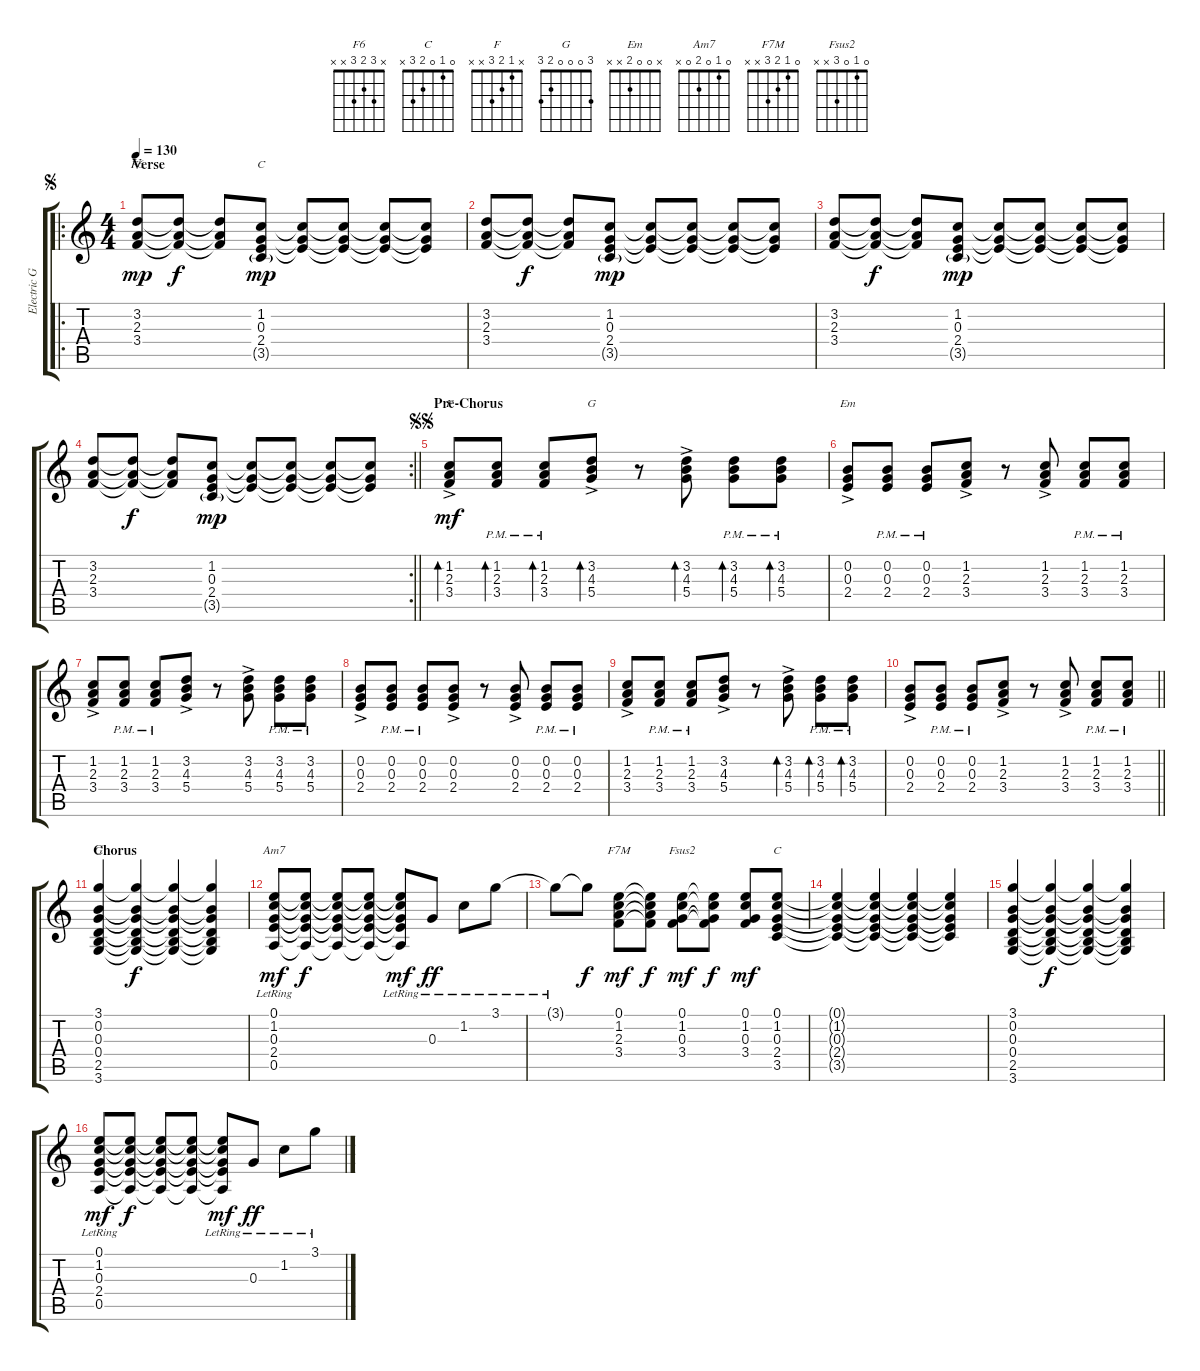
\track ("Electric Guitar" "Electric G") {instrument distortionguitar}
\staff {score tabs}
\tuning (E4 B3 G3 D3 A2 E2) {hide}
\chord ("F6" x 3 2 3 x x)
\chord ("C" x 1 0 2 x x)
\chord ("F" x 1 2 3 x x)
\chord ("G" x 3 4 5 x x)
\chord ("Em" x 0 0 2 x x)
\chord ("G" 3 0 0 0 2 3)
\chord ("Am7" 0 1 0 2 0 x)
\chord ("F7M" 0 1 2 3 x x)
\chord ("Fsus2" 0 1 0 3 x x)
\chord ("C" 0 1 0 2 3 x)
\ro
\ts (4 4)
\section ("" "Verse")
\jump segno
\tempo 130
\clef g2
\ks c
(3.2 2.3 3.4).8{ch "F6" dy mp} (3.2{t} 2.3{t} 3.4{t}).8{dy f} (3.2{t} 2.3{t} 3.4{t}).8 (1.2 0.3 2.4 3.5{g}).8{ch "C" dy mp} (1.2{t} 0.3{t} 2.4{t}).8 (1.2{t} 0.3{t} 2.4{t}).8 (1.2{t} 0.3{t} 2.4{t}).8 (1.2{t} 0.3{t} 2.4{t}).8 |
(3.2 2.3 3.4).8 (3.2{t} 2.3{t} 3.4{t}).8{dy f} (3.2{t} 2.3{t} 3.4{t}).8 (1.2 0.3 2.4 3.5{g}).8{dy mp} (1.2{t} 0.3{t} 2.4{t}).8 (1.2{t} 0.3{t} 2.4{t}).8 (1.2{t} 0.3{t} 2.4{t}).8 (1.2{t} 0.3{t} 2.4{t}).8 |
(3.2 2.3 3.4).8 (3.2{t} 2.3{t} 3.4{t}).8{dy f} (3.2{t} 2.3{t} 3.4{t}).8 (1.2 0.3 2.4 3.5{g}).8{dy mp} (1.2{t} 0.3{t} 2.4{t}).8 (1.2{t} 0.3{t} 2.4{t}).8 (1.2{t} 0.3{t} 2.4{t}).8 (1.2{t} 0.3{t} 2.4{t}).8 |
\rc 2
\barLineRight lightlight
(3.2 2.3 3.4).8 (3.2{t} 2.3{t} 3.4{t}).8{dy f} (3.2{t} 2.3{t} 3.4{t}).8 (1.2 0.3 2.4 3.5{g}).8{dy mp} (1.2{t} 0.3{t} 2.4{t}).8 (1.2{t} 0.3{t} 2.4{t}).8 (1.2{t} 0.3{t} 2.4{t}).8 (1.2{t} 0.3{t} 2.4{t}).8 |
\section ("" "Pre-Chorus")
\jump segnosegno
(1.2{ac} 2.3{ac} 3.4{ac}).8{bd 30 ch "F" dy mf} (1.2{pm} 2.3{pm} 3.4{pm}).8{bd 30} (1.2{pm} 2.3{pm} 3.4{pm}).8{bd 30} (3.2{ac} 4.3{ac} 5.4{ac}).8{bd 30 ch "G"} r.8 (3.2{ac} 4.3{ac} 5.4{ac}).8{bd 30} (3.2{pm} 4.3{pm} 5.4{pm}).8{bd 30} (3.2{pm} 4.3{pm} 5.4{pm}).8{bd 30} |
(0.2{ac} 0.3{ac} 2.4{ac}).8{ch "Em"} (0.2{pm} 0.3{pm} 2.4{pm}).8 (0.2{pm} 0.3{pm} 2.4{pm}).8 (1.2{ac} 2.3{ac} 3.4{ac}).8 r.8 (1.2{ac} 2.3{ac} 3.4{ac}).8 (1.2{pm} 2.3{pm} 3.4{pm}).8 (1.2{pm} 2.3{pm} 3.4{pm}).8 |
(1.2{ac} 2.3{ac} 3.4{ac}).8 (1.2{pm} 2.3{pm} 3.4{pm}).8 (1.2{pm} 2.3{pm} 3.4{pm}).8 (3.2{ac} 4.3{ac} 5.4{ac}).8 r.8 (3.2{ac} 4.3{ac} 5.4{ac}).8 (3.2{pm} 4.3{pm} 5.4{pm}).8 (3.2{pm} 4.3{pm} 5.4{pm}).8 |
(0.2{ac} 0.3{ac} 2.4{ac}).8 (0.2{pm} 0.3{pm} 2.4{pm}).8 (0.2{pm} 0.3{pm} 2.4{pm}).8 (0.2{ac} 0.3{ac} 2.4{ac}).8 r.8 (0.2{ac} 0.3{ac} 2.4{ac}).8 (0.2{pm} 0.3{pm} 2.4{pm}).8 (0.2{pm} 0.3{pm} 2.4{pm}).8 |
(1.2{ac} 2.3{ac} 3.4{ac}).8 (1.2{pm} 2.3{pm} 3.4{pm}).8 (1.2{pm} 2.3{pm} 3.4{pm}).8 (3.2{ac} 4.3{ac} 5.4{ac}).8 r.8 (3.2{ac} 4.3{ac} 5.4{ac}).8{bd 30} (3.2{pm} 4.3{pm} 5.4{pm}).8{bd 30} (3.2{pm} 4.3{pm} 5.4{pm}).8{bd 30} |
\barLineRight lightlight
(0.2{ac} 0.3{ac} 2.4{ac}).8 (0.2{pm} 0.3{pm} 2.4{pm}).8 (0.2{pm} 0.3{pm} 2.4{pm}).8 (1.2{ac} 2.3{ac} 3.4{ac}).8 r.8 (1.2{ac} 2.3{ac} 3.4{ac}).8 (1.2{pm} 2.3{pm} 3.4{pm}).8 (1.2{pm} 2.3{pm} 3.4{pm}).8 |
\section ("" "Chorus")
(3.1 0.2 0.3 0.4 2.5 3.6).4{ch "G"} (3.1{t} 0.2{t} 0.3{t} 0.4{t} 2.5{t} 3.6{t}).4{dy f} (3.1{t} 0.2{t} 0.3{t} 0.4{t} 2.5{t} 3.6{t}).4 (3.1{t} 0.2{t} 0.3{t} 0.4{t} 2.5{t} 3.6{t}).4 |
(0.1{lr} 1.2{lr} 0.3{lr} 2.4{lr} 0.5{lr}).8{ch "Am7" dy mf} (0.1{t} 1.2{t} 0.3{t} 2.4{t} 0.5{t}).8{dy f} (0.1{t} 1.2{t} 0.3{t} 2.4{t} 0.5{t}).8 (0.1{t} 1.2{t} 0.3{t} 2.4{t} 0.5{t}).8 (0.1{lr t} 1.2{lr t} 0.3{lr t} 2.4{lr t} 0.5{lr t}).8{dy mf} 0.3{lr}.8{dy ff} 1.2{lr}.8 3.1{lr}.8 |
3.1{lr t}.8 3.1{t}.8{dy f} (0.1 1.2 2.3 3.4).8{ch "F7M" dy mf} (0.1{t} 1.2{t} 2.3{t} 3.4{t}).8{dy f} (0.1 1.2 0.3 3.4).8{ch "Fsus2" dy mf} (0.1{t} 1.2{t} 0.3{t} 3.4{t}).8{dy f} (0.1 1.2 0.3 3.4).8{dy mf} (0.1 1.2 0.3 2.4 3.5).8{ch "C"} |
(0.1{t} 1.2{t} 0.3{t} 2.4{t} 3.5{t}).4 (0.1{t} 1.2{t} 0.3{t} 2.4{t} 3.5{t}).4 (0.1{t} 1.2{t} 0.3{t} 2.4{t} 3.5{t}).4 (0.1{t} 1.2{t} 0.3{t} 2.4{t} 3.5{t}).4 |
(3.1 0.2 0.3 0.4 2.5 3.6).4 (3.1{t} 0.2{t} 0.3{t} 0.4{t} 2.5{t} 3.6{t}).4{dy f} (3.1{t} 0.2{t} 0.3{t} 0.4{t} 2.5{t} 3.6{t}).4 (3.1{t} 0.2{t} 0.3{t} 0.4{t} 2.5{t} 3.6{t}).4 |
(0.1{lr} 1.2{lr} 0.3{lr} 2.4{lr} 0.5{lr}).8{dy mf} (0.1{t} 1.2{t} 0.3{t} 2.4{t} 0.5{t}).8{dy f} (0.1{t} 1.2{t} 0.3{t} 2.4{t} 0.5{t}).8 (0.1{t} 1.2{t} 0.3{t} 2.4{t} 0.5{t}).8 (0.1{lr t} 1.2{lr t} 0.3{lr t} 2.4{lr t} 0.5{lr t}).8{dy mf} 0.3{lr}.8{dy ff} 1.2{lr}.8 3.1{lr}.8
